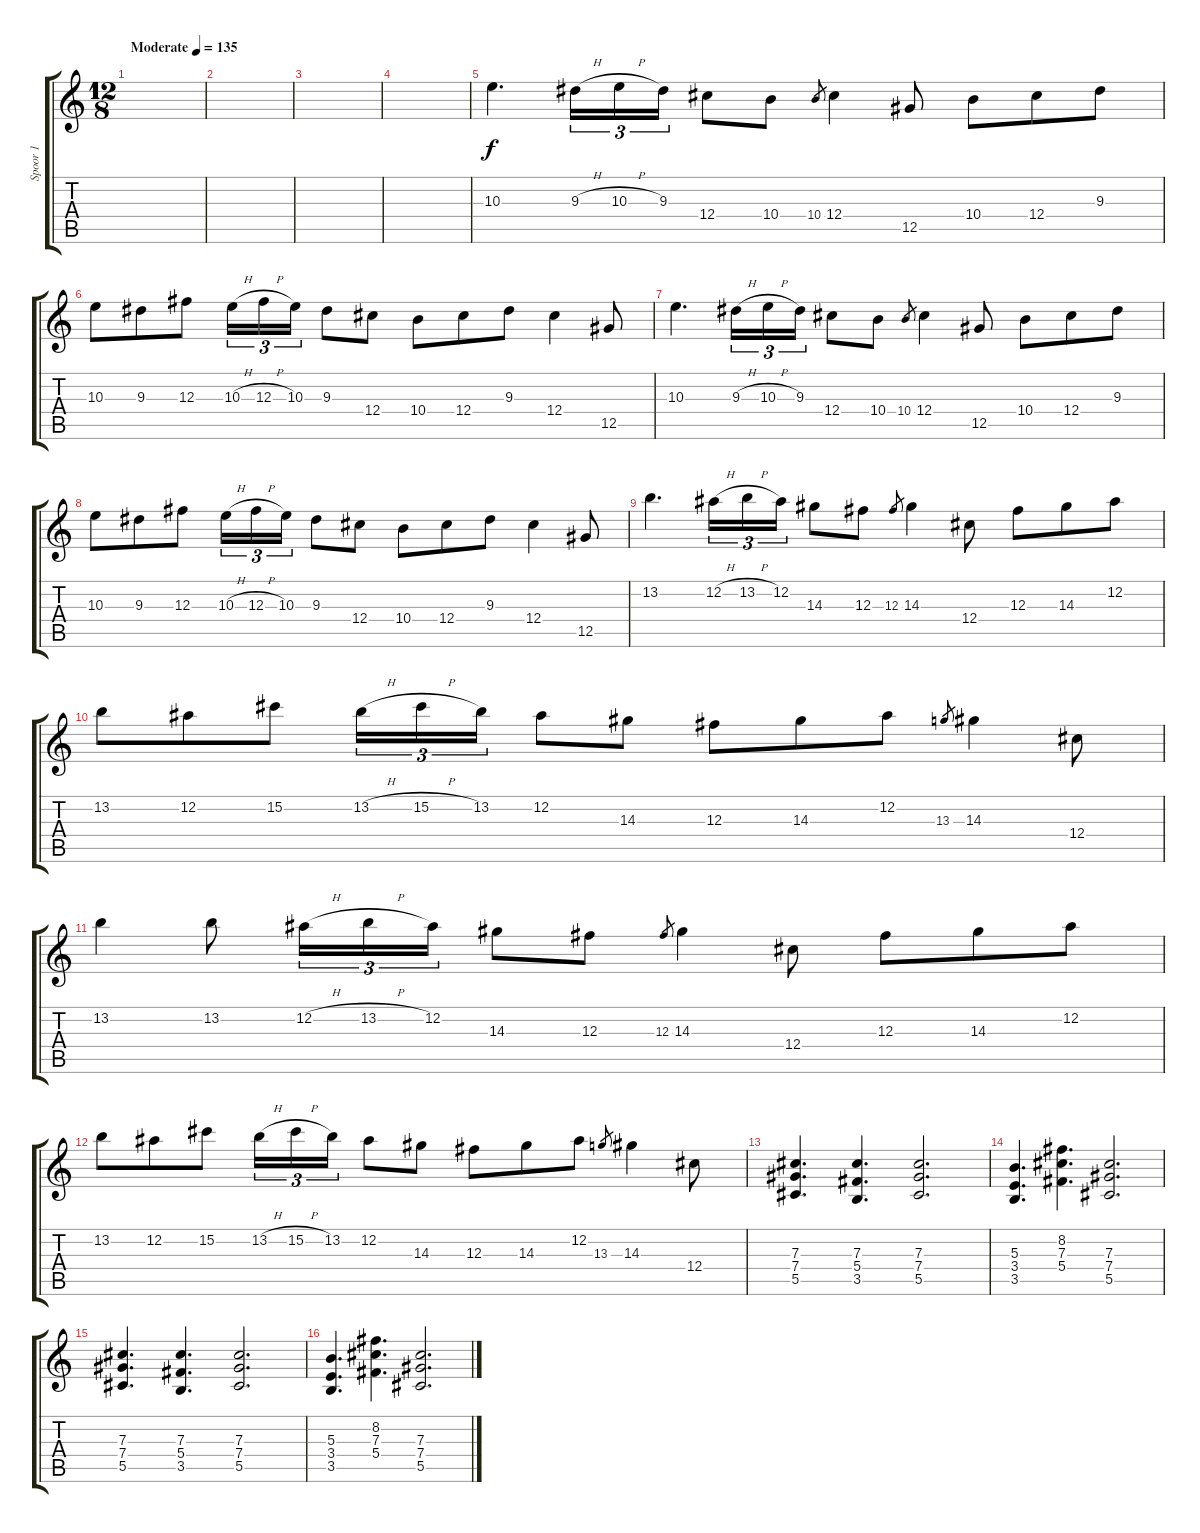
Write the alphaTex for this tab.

\track ("Spoor 1" "Spoor 1") {instrument overdrivenguitar}
\staff {score tabs}
\tuning (Eb4 Bb3 Gb3 Db3 Ab2 Eb2) {hide}
\ts (12 8)
\tempo (135 "Moderate")
\clef g2
\ks c
|
|
|
|
10.3.4{d} 9.3{h}.16{tu (3 2)} 10.3{h}.16{tu (3 2)} 9.3.16{tu (3 2)} 12.4.8 10.4.8 10.4.8{gr} 12.4.4 12.5.8 10.4.8 12.4.8 9.3.8 |
10.3.8 9.3.8 12.3.8 10.3{h}.16{tu (3 2)} 12.3{h}.16{tu (3 2)} 10.3.16{tu (3 2)} 9.3.8 12.4.8 10.4.8 12.4.8 9.3.8 12.4.4 12.5.8 |
10.3.4{d} 9.3{h}.16{tu (3 2)} 10.3{h}.16{tu (3 2)} 9.3.16{tu (3 2)} 12.4.8 10.4.8 10.4.8{gr} 12.4.4 12.5.8 10.4.8 12.4.8 9.3.8 |
10.3.8 9.3.8 12.3.8 10.3{h}.16{tu (3 2)} 12.3{h}.16{tu (3 2)} 10.3.16{tu (3 2)} 9.3.8 12.4.8 10.4.8 12.4.8 9.3.8 12.4.4 12.5.8 |
13.2.4{d} 12.2{h}.16{tu (3 2)} 13.2{h}.16{tu (3 2)} 12.2.16{tu (3 2)} 14.3.8 12.3.8 12.3.8{gr} 14.3.4 12.4.8 12.3.8 14.3.8 12.2.8 |
13.2.8 12.2.8 15.2.8 13.2{h}.16{tu (3 2)} 15.2{h}.16{tu (3 2)} 13.2.16{tu (3 2)} 12.2.8 14.3.8 12.3.8 14.3.8 12.2.8 13.3.8{gr} 14.3.4 12.4.8 |
13.2.4 13.2.8 12.2{h}.16{tu (3 2)} 13.2{h}.16{tu (3 2)} 12.2.16{tu (3 2)} 14.3.8 12.3.8 12.3.8{gr} 14.3.4 12.4.8 12.3.8 14.3.8 12.2.8 |
13.2.8 12.2.8 15.2.8 13.2{h}.16{tu (3 2)} 15.2{h}.16{tu (3 2)} 13.2.16{tu (3 2)} 12.2.8 14.3.8 12.3.8 14.3.8 12.2.8 13.3.8{gr} 14.3.4 12.4.8 |
(7.3 7.4 5.5).4{d} (7.3 5.4 3.5).4{d} (7.3 7.4 5.5).2{d} |
(5.3 3.4 3.5).4{d} (8.2 7.3 5.4).4{d} (7.3 7.4 5.5).2{d} |
(7.3 7.4 5.5).4{d} (7.3 5.4 3.5).4{d} (7.3 7.4 5.5).2{d} |
(5.3 3.4 3.5).4{d} (8.2 7.3 5.4).4{d} (7.3 7.4 5.5).2{d}
